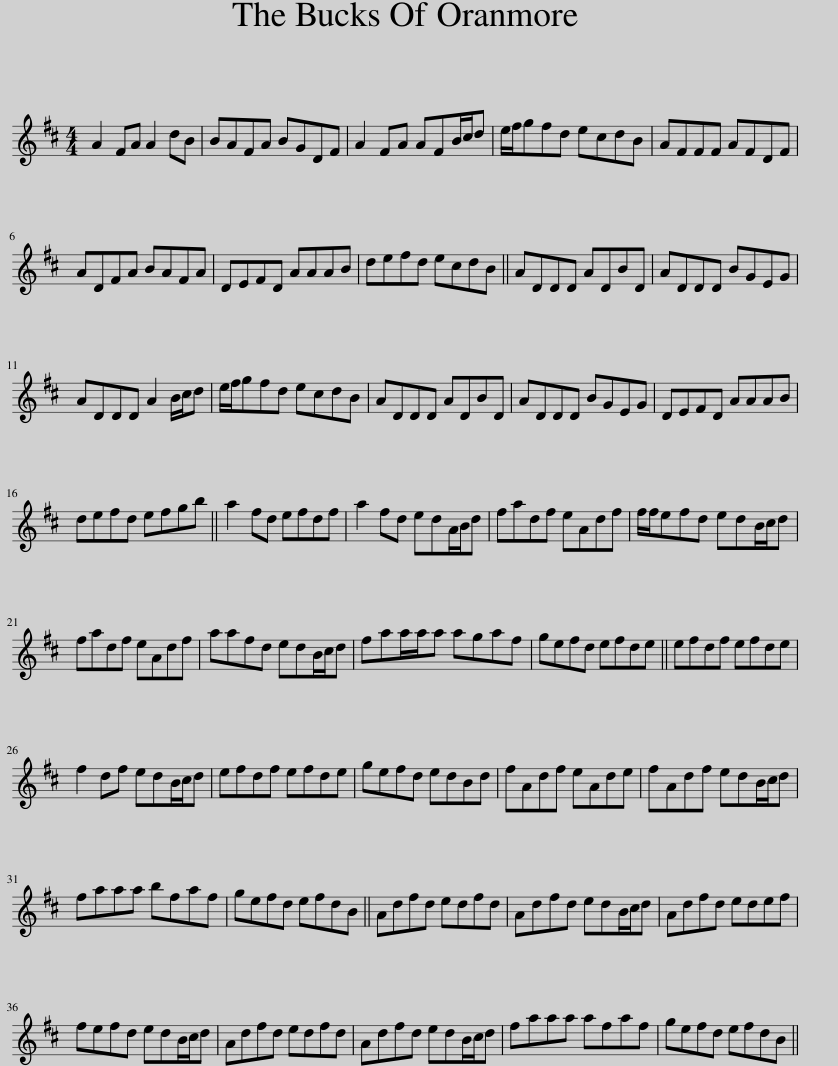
X:1
L:1/8
M:4/4
I:linebreak $
K:D
V:1 treble
V:1
 A2 FA A2 dB | BAFA BGDF | A2 FA AFB/c/d | e/f/gfd ecdB | AFFF AFDF |$ %5
 ADFA BAFA | DEFD AAAB | defd ecdB || ADDD ADBD | ADDD BGEG |$ %10
 ADDD A2 B/c/d | e/f/gfd ecdB | ADDD ADBD | ADDD BGEG | DEFD AAAB |$ %15
 defd efgb || a2 fd efdf | a2 fd edA/B/d | fadf eAdf | f/f/efd edB/c/d |$ %20
 fadf eAdf | aafd edB/c/d | faa/a/a agaf | gefd efde || efdf efde |$ %25
 f2 df edB/c/d | efdf efde | gefd edBd | fAdf eAde | fAdf edB/c/d |$ %30
 faaa bfaf | gefd efdB || Adfd edfd | Adfd edB/c/d | Adfd edef |$ %35
 fefd edB/c/d | Adfd edfd | Adfd edB/c/d | faaa afaf | gefd efdB || %40
